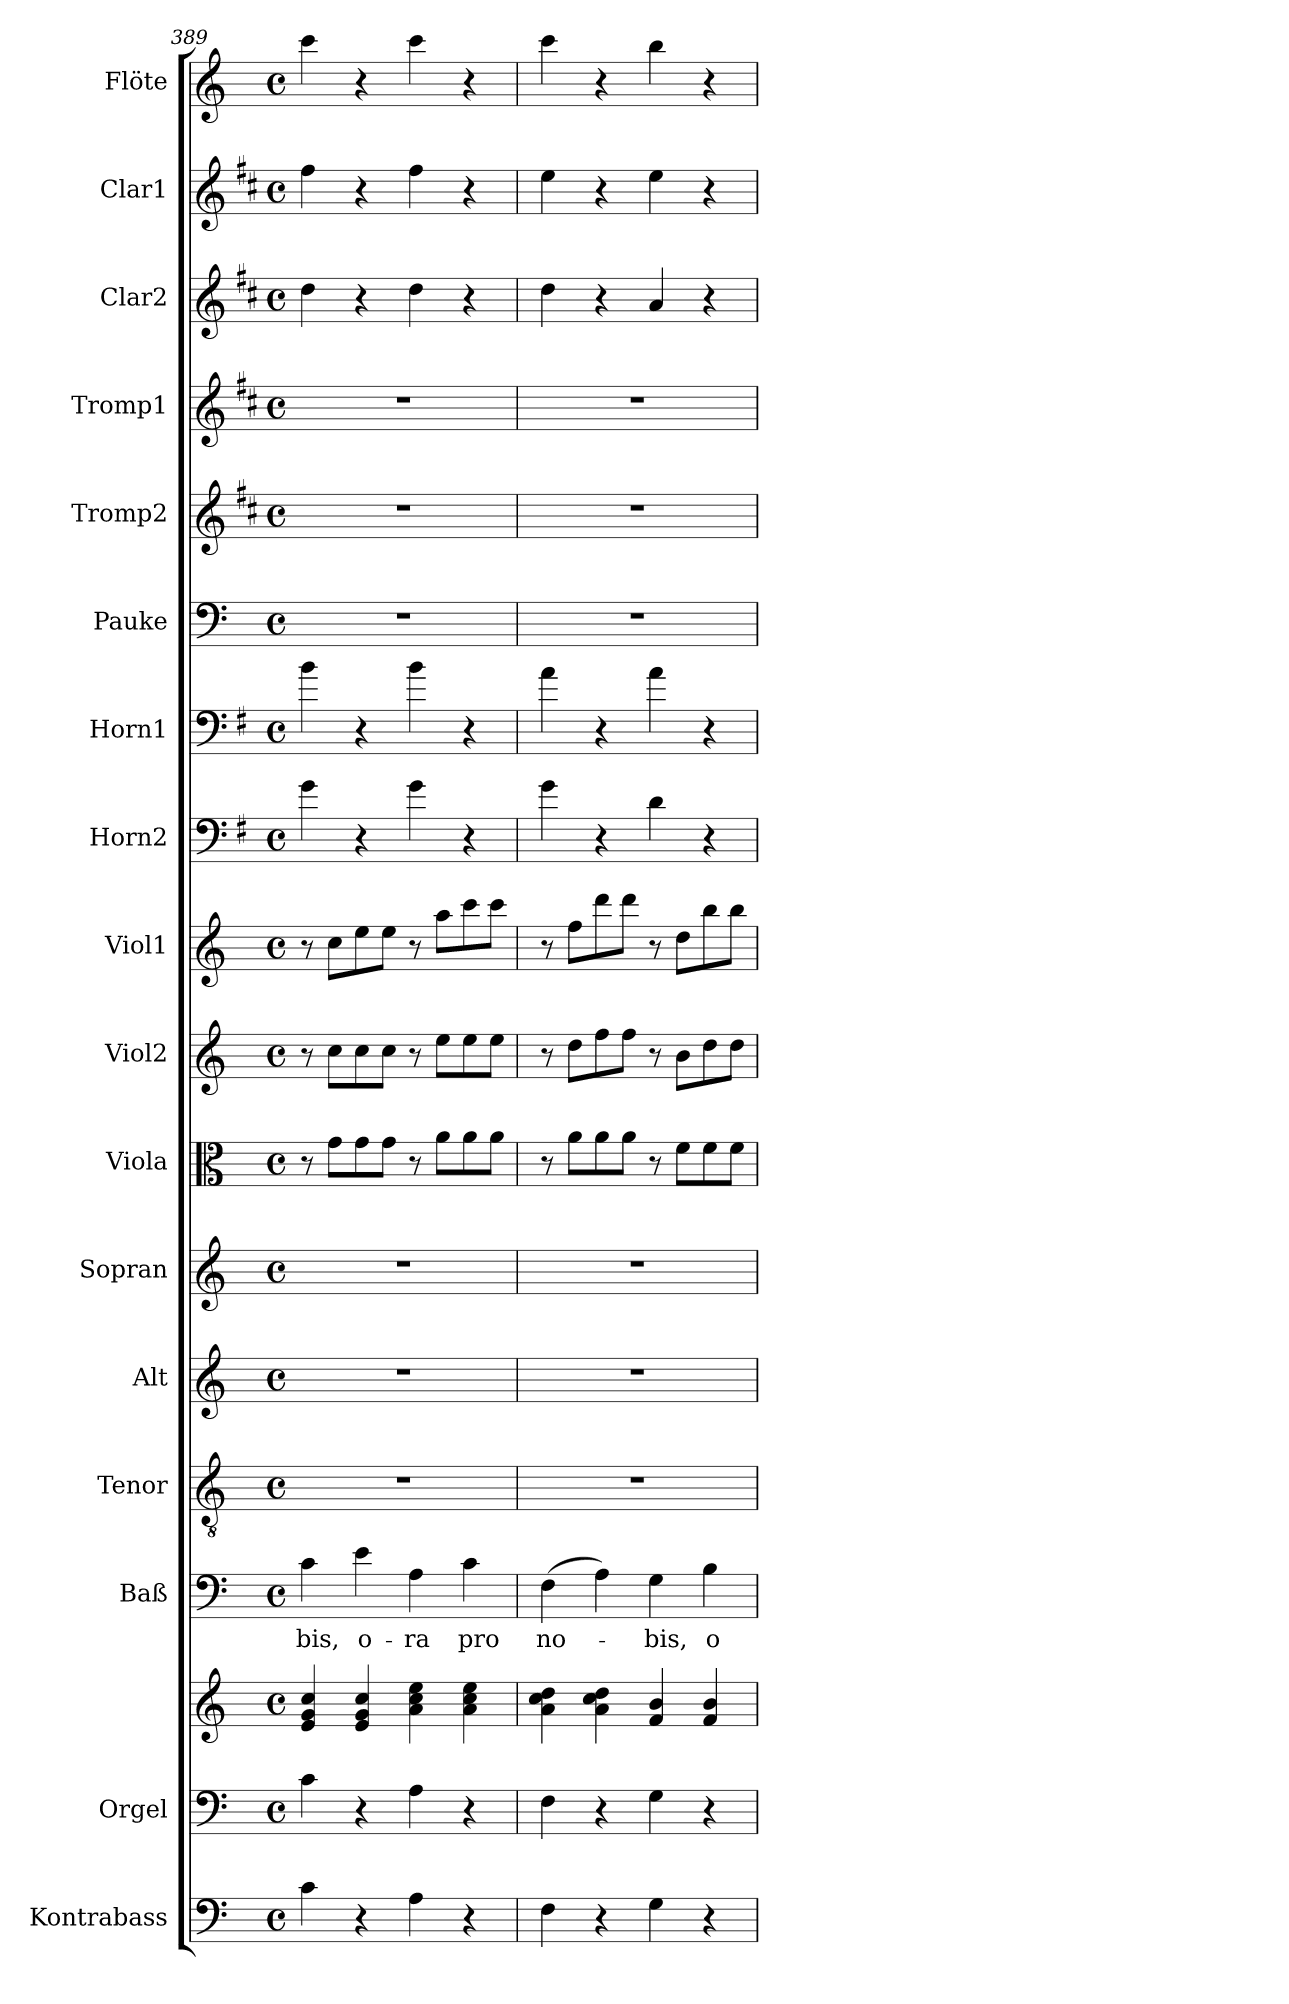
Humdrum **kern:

**kern	**kern	**kern	**kern	**text	**kern	**kern	**kern	**kern	**kern	**kern	**kern	**kern	**kern	**kern	**kern	**kern	**kern	**kern
*part17	*part16	*part16	*part15	*part15	*part14	*part13	*part12	*part11	*part10	*part9	*part8	*part7	*part6	*part5	*part4	*part3	*part2	*part1
*staff18	*staff17	*staff16	*staff15	*staff15	*staff14	*staff13	*staff12	*staff11	*staff10	*staff9	*staff8	*staff7	*staff6	*staff5	*staff4	*staff3	*staff2	*staff1
*I"Kontrabass	*I"Orgel	*	*I"Baß	*	*I"Tenor	*I"Alt	*I"Sopran	*I"Viola	*I"Viol2	*I"Viol1	*I"Horn2	*I"Horn1	*I"Pauke	*I"Tromp2	*I"Tromp1	*I"Clar2	*I"Clar1	*I"Flöte
*I'Kb	*	*	*I'B	*	*I'T	*I'A	*I'S	*I'Vla	*I'Vl2	*I'Vl1	*I'Hr2	*I'Hr1	*I'Pk	*I'Tr2	*I'Tr1	*I'Cl2	*I'Cl1	*I'Fl
*clefF4	*clefF4	*clefG2	*clefF4	*	*clefGv2	*clefG2	*clefG2	*clefC3	*clefG2	*clefG2	*clefF4	*clefF4	*clefF4	*clefG2	*clefG2	*clefG2	*clefG2	*clefG2
*ITrd7c12	*	*	*	*	*	*	*	*	*	*	*ITrd4c7	*ITrd4c7	*	*ITrd1c2	*ITrd1c2	*ITrd1c2	*ITrd1c2	*
*k[]	*k[]	*k[]	*k[]	*	*k[]	*k[]	*k[]	*k[]	*k[]	*k[]	*k[]	*k[]	*k[]	*k[]	*k[]	*k[]	*k[]	*k[]
*C:	*C:	*C:	*C:	*	*C:	*C:	*C:	*C:	*C:	*C:	*C:	*C:	*C:	*C:	*C:	*C:	*C:	*C:
*M4/4	*M4/4	*M4/4	*M4/4	*	*M4/4	*M4/4	*M4/4	*M4/4	*M4/4	*M4/4	*M4/4	*M4/4	*M4/4	*M4/4	*M4/4	*M4/4	*M4/4	*M4/4
*met(c)	*met(c)	*met(c)	*met(c)	*	*met(c)	*met(c)	*met(c)	*met(c)	*met(c)	*met(c)	*met(c)	*met(c)	*met(c)	*met(c)	*met(c)	*met(c)	*met(c)	*met(c)
=389	=389	=389	=389	=389	=389	=389	=389	=389	=389	=389	=389	=389	=389	=389	=389	=389	=389	=389
!	!	!	!	!LO:LY:b	!	!	!	!	!	!	!	!	!	!	!	!	!	!
4C\	4c\	4e/ 4g/ 4cc/	4c\	-bis,	1r	1r	1r	8r	8r	8r	4c\	4e\	1r	1r	1r	4cc\	4ee\	4ccc\
.	.	.	.	.	.	.	.	8g\L	8cc\L	8cc\L	.	.	.	.	.	.	.	.
!	!	!	!	!LO:LY:b	!	!	!	!	!	!	!	!	!	!	!	!	!	!
4r	4r	4e/ 4g/ 4cc/	4e\	o-	.	.	.	8g\	8cc\	8ee\	4r	4r	.	.	.	4r	4r	4r
.	.	.	.	.	.	.	.	8g\J	8cc\J	8ee\J	.	.	.	.	.	.	.	.
!	!	!	!	!LO:LY:b	!	!	!	!	!	!	!	!	!	!	!	!	!	!
4AA\	4A\	4a\ 4cc\ 4ee\	4A\	-ra	.	.	.	8r	8r	8r	4c\	4e\	.	.	.	4cc\	4ee\	4ccc\
.	.	.	.	.	.	.	.	8a\L	8ee\L	8aa\L	.	.	.	.	.	.	.	.
!	!	!	!	!LO:LY:b	!	!	!	!	!	!	!	!	!	!	!	!	!	!
4r	4r	4a\ 4cc\ 4ee\	4c\	pro	.	.	.	8a\	8ee\	8ccc\	4r	4r	.	.	.	4r	4r	4r
.	.	.	.	.	.	.	.	8a\J	8ee\J	8ccc\J	.	.	.	.	.	.	.	.
=390	=390	=390	=390	=390	=390	=390	=390	=390	=390	=390	=390	=390	=390	=390	=390	=390	=390	=390
!	!	!	!	!LO:LY:b	!	!	!	!	!	!	!	!	!	!	!	!	!	!
4FF\	4F\	4a\ 4cc\ 4dd\	(>4F\	no-	1r	1r	1r	8r	8r	8r	4c\	4d\	1r	1r	1r	4cc\	4dd\	4ccc\
.	.	.	.	.	.	.	.	8a\L	8dd\L	8ff\L	.	.	.	.	.	.	.	.
4r	4r	4a\ 4cc\ 4dd\	4A\)	.	.	.	.	8a\	8ff\	8ddd\	4r	4r	.	.	.	4r	4r	4r
.	.	.	.	.	.	.	.	8a\J	8ff\J	8ddd\J	.	.	.	.	.	.	.	.
!	!	!	!	!LO:LY:b	!	!	!	!	!	!	!	!	!	!	!	!	!	!
4GG\	4G\	4f/ 4b/	4G\	-bis,	.	.	.	8r	8r	8r	4G\	4d\	.	.	.	4g/	4dd\	4bb\
.	.	.	.	.	.	.	.	8f\L	8b\L	8dd\L	.	.	.	.	.	.	.	.
!	!	!	!	!LO:LY:b	!	!	!	!	!	!	!	!	!	!	!	!	!	!
4r	4r	4f/ 4b/	4B\	o-	.	.	.	8f\	8dd\	8bb\	4r	4r	.	.	.	4r	4r	4r
.	.	.	.	.	.	.	.	8f\J	8dd\J	8bb\J	.	.	.	.	.	.	.	.
=	=	=	=	=	=	=	=	=	=	=	=	=	=	=	=	=	=	=
*-	*-	*-	*-	*-	*-	*-	*-	*-	*-	*-	*-	*-	*-	*-	*-	*-	*-	*-
